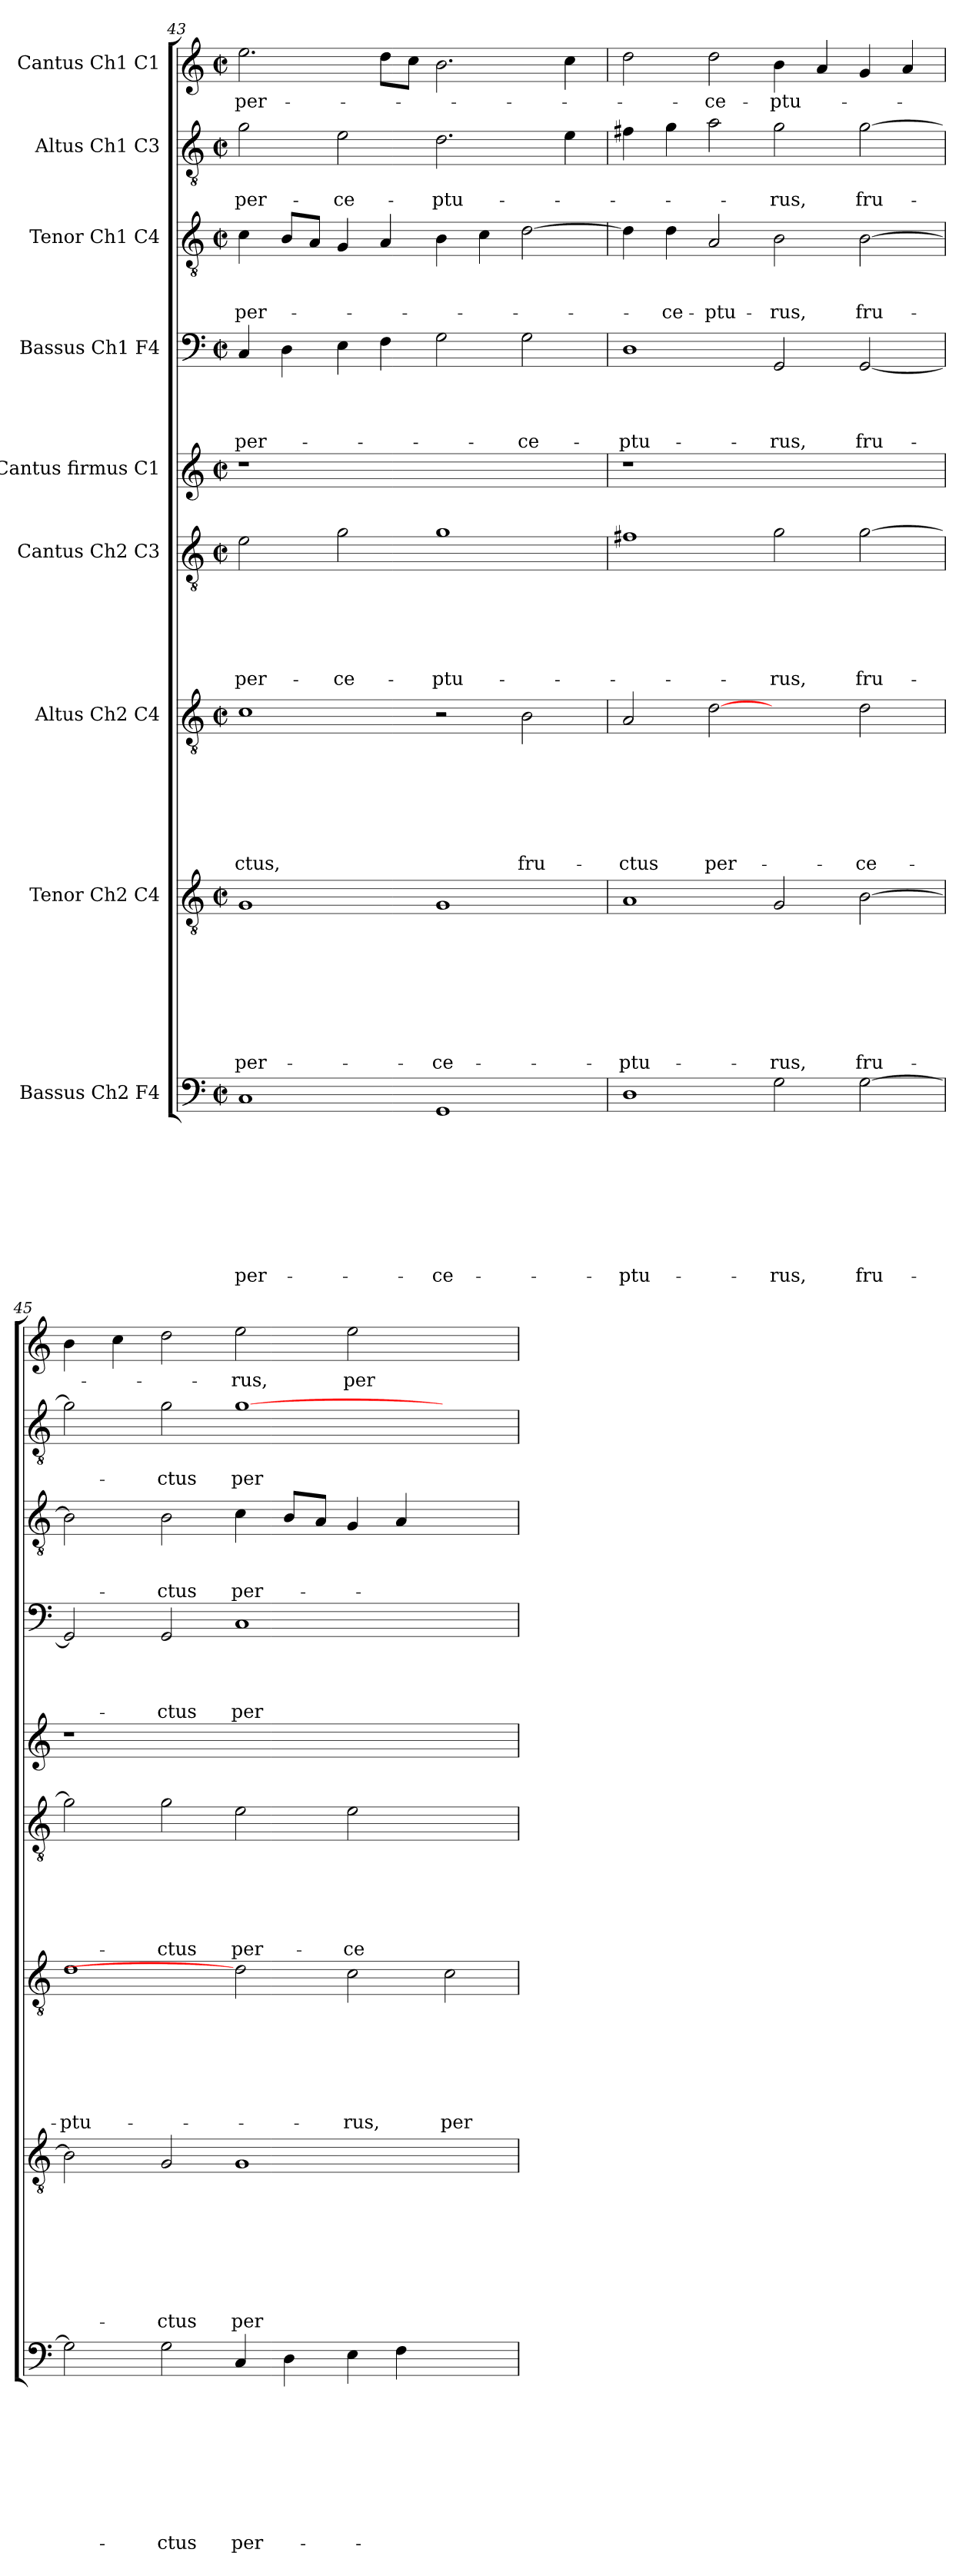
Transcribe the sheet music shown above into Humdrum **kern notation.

**kern	**text	**text	**text	**text	**text	**text	**text	**text	**text	**kern	**text	**text	**text	**text	**text	**text	**text	**text	**kern	**text	**text	**text	**text	**text	**text	**text	**kern	**text	**text	**text	**text	**text	**text	**kern	**kern	**text	**text	**text	**text	**kern	**text	**text	**text	**kern	**text	**text	**kern	**text
*part9	*part9	*part9	*part9	*part9	*part9	*part9	*part9	*part9	*part9	*part8	*part8	*part8	*part8	*part8	*part8	*part8	*part8	*part8	*part7	*part7	*part7	*part7	*part7	*part7	*part7	*part7	*part6	*part6	*part6	*part6	*part6	*part6	*part6	*part5	*part4	*part4	*part4	*part4	*part4	*part3	*part3	*part3	*part3	*part2	*part2	*part2	*part1	*part1
*staff9	*staff9	*staff9	*staff9	*staff9	*staff9	*staff9	*staff9	*staff9	*staff9	*staff8	*staff8	*staff8	*staff8	*staff8	*staff8	*staff8	*staff8	*staff8	*staff7	*staff7	*staff7	*staff7	*staff7	*staff7	*staff7	*staff7	*staff6	*staff6	*staff6	*staff6	*staff6	*staff6	*staff6	*staff5	*staff4	*staff4	*staff4	*staff4	*staff4	*staff3	*staff3	*staff3	*staff3	*staff2	*staff2	*staff2	*staff1	*staff1
*I"Bassus Ch2 F4	*	*	*	*	*	*	*	*	*	*I"Tenor Ch2 C4	*	*	*	*	*	*	*	*	*I"Altus Ch2 C4	*	*	*	*	*	*	*	*I"Cantus Ch2 C3	*	*	*	*	*	*	*I"Cantus  firmus C1	*I"Bassus Ch1 F4	*	*	*	*	*I"Tenor Ch1 C4	*	*	*	*I"Altus Ch1 C3	*	*	*I"Cantus Ch1 C1	*
*clefF4	*	*	*	*	*	*	*	*	*	*clefGv2	*	*	*	*	*	*	*	*	*clefGv2	*	*	*	*	*	*	*	*clefGv2	*	*	*	*	*	*	*clefG2	*clefF4	*	*	*	*	*clefGv2	*	*	*	*clefGv2	*	*	*clefG2	*
*k[]	*	*	*	*	*	*	*	*	*	*k[]	*	*	*	*	*	*	*	*	*k[]	*	*	*	*	*	*	*	*k[]	*	*	*	*	*	*	*k[]	*k[]	*	*	*	*	*k[]	*	*	*	*k[]	*	*	*k[]	*
*C:	*	*	*	*	*	*	*	*	*	*C:	*	*	*	*	*	*	*	*	*C:	*	*	*	*	*	*	*	*C:	*	*	*	*	*	*	*C:	*C:	*	*	*	*	*C:	*	*	*	*C:	*	*	*C:	*
*M2/2	*	*	*	*	*	*	*	*	*	*M2/2	*	*	*	*	*	*	*	*	*M2/2	*	*	*	*	*	*	*	*M2/2	*	*	*	*	*	*	*M2/2	*M2/2	*	*	*	*	*M2/2	*	*	*	*M2/2	*	*	*M2/2	*
*met(c|)	*	*	*	*	*	*	*	*	*	*met(c|)	*	*	*	*	*	*	*	*	*met(c|)	*	*	*	*	*	*	*	*met(c|)	*	*	*	*	*	*	*met(c|)	*met(c|)	*	*	*	*	*met(c|)	*	*	*	*met(c|)	*	*	*met(c|)	*
=43	=43	=43	=43	=43	=43	=43	=43	=43	=43	=43	=43	=43	=43	=43	=43	=43	=43	=43	=43	=43	=43	=43	=43	=43	=43	=43	=43	=43	=43	=43	=43	=43	=43	=43	=43	=43	=43	=43	=43	=43	=43	=43	=43	=43	=43	=43	=43	=43
1C	.	.	.	.	.	.	.	.	per-	1G	.	.	.	.	.	.	.	per-	1c	.	.	.	.	.	.	-ctus,	2e\	.	.	.	.	.	per-	1r	4C/	.	.	.	per-	4c\	.	.	per-	2g\	.	per-	2.ee\	per-
.	.	.	.	.	.	.	.	.	.	.	.	.	.	.	.	.	.	.	.	.	.	.	.	.	.	.	.	.	.	.	.	.	.	.	4D\	.	.	.	.	8B/L	.	.	.	.	.	.	.	.
.	.	.	.	.	.	.	.	.	.	.	.	.	.	.	.	.	.	.	.	.	.	.	.	.	.	.	.	.	.	.	.	.	.	.	.	.	.	.	.	8A/J	.	.	.	.	.	.	.	.
.	.	.	.	.	.	.	.	.	.	.	.	.	.	.	.	.	.	.	.	.	.	.	.	.	.	.	2g\	.	.	.	.	.	-ce-	.	4E\	.	.	.	.	4G/	.	.	.	2e\	.	-ce-	.	.
.	.	.	.	.	.	.	.	.	.	.	.	.	.	.	.	.	.	.	.	.	.	.	.	.	.	.	.	.	.	.	.	.	.	.	4F\	.	.	.	.	4A/	.	.	.	.	.	.	8dd\L	.
.	.	.	.	.	.	.	.	.	.	.	.	.	.	.	.	.	.	.	.	.	.	.	.	.	.	.	.	.	.	.	.	.	.	.	.	.	.	.	.	.	.	.	.	.	.	.	8cc\J	.
1GG	.	.	.	.	.	.	.	.	-ce-	1G	.	.	.	.	.	.	.	-ce-	2r	.	.	.	.	.	.	.	1g	.	.	.	.	.	-ptu-	1ryy	2G\	.	.	.	.	4B\	.	.	.	2.d\	.	-ptu-	2.b\	.
.	.	.	.	.	.	.	.	.	.	.	.	.	.	.	.	.	.	.	.	.	.	.	.	.	.	.	.	.	.	.	.	.	.	.	.	.	.	.	.	4c\	.	.	.	.	.	.	.	.
.	.	.	.	.	.	.	.	.	.	.	.	.	.	.	.	.	.	.	2B\	.	.	.	.	.	.	fru-	.	.	.	.	.	.	.	.	2G\	.	.	.	-ce-	[2d\	.	.	.	.	.	.	.	.
.	.	.	.	.	.	.	.	.	.	.	.	.	.	.	.	.	.	.	.	.	.	.	.	.	.	.	.	.	.	.	.	.	.	.	.	.	.	.	.	.	.	.	.	4e\	.	.	4cc\	.
=44	=44	=44	=44	=44	=44	=44	=44	=44	=44	=44	=44	=44	=44	=44	=44	=44	=44	=44	=44	=44	=44	=44	=44	=44	=44	=44	=44	=44	=44	=44	=44	=44	=44	=44	=44	=44	=44	=44	=44	=44	=44	=44	=44	=44	=44	=44	=44	=44
1D	.	.	.	.	.	.	.	.	-ptu-	1A	.	.	.	.	.	.	.	-ptu-	2A/	.	.	.	.	.	.	-ctus	1f#X	.	.	.	.	.	.	1r	1D	.	.	.	-ptu-	4d\]	.	.	.	4f#X\	.	.	2dd\	.
.	.	.	.	.	.	.	.	.	.	.	.	.	.	.	.	.	.	.	.	.	.	.	.	.	.	.	.	.	.	.	.	.	.	.	.	.	.	.	.	4d\	.	.	-ce-	4g\	.	.	.	.
.	.	.	.	.	.	.	.	.	.	.	.	.	.	.	.	.	.	.	[2d	.	.	.	.	.	.	per-	.	.	.	.	.	.	.	.	.	.	.	.	.	2A/	.	.	-ptu-	2a\	.	.	2dd\	-ce-
2G\	.	.	.	.	.	.	.	.	-rus,	2G/	.	.	.	.	.	.	.	-rus,	2ryy	.	.	.	.	.	.	.	2g\	.	.	.	.	.	-rus,	1ryy	2GG/	.	.	.	-rus,	2B\	.	.	-rus,	2g\	.	-rus,	4b\	-ptu-
.	.	.	.	.	.	.	.	.	.	.	.	.	.	.	.	.	.	.	.	.	.	.	.	.	.	.	.	.	.	.	.	.	.	.	.	.	.	.	.	.	.	.	.	.	.	.	4a/	.
[2G\	.	.	.	.	.	.	.	.	fru-	[2B\	.	.	.	.	.	.	.	fru-	2d\	.	.	.	.	.	.	-ce-	[2g\	.	.	.	.	.	fru-	.	[2GG/	.	.	.	fru-	[2B\	.	.	fru-	[2g\	.	fru-	4g/	.
.	.	.	.	.	.	.	.	.	.	.	.	.	.	.	.	.	.	.	.	.	.	.	.	.	.	.	.	.	.	.	.	.	.	.	.	.	.	.	.	.	.	.	.	.	.	.	4a/	.
=45	=45	=45	=45	=45	=45	=45	=45	=45	=45	=45	=45	=45	=45	=45	=45	=45	=45	=45	=45	=45	=45	=45	=45	=45	=45	=45	=45	=45	=45	=45	=45	=45	=45	=45	=45	=45	=45	=45	=45	=45	=45	=45	=45	=45	=45	=45	=45	=45
2G\]	.	.	.	.	.	.	.	.	.	2B\]	.	.	.	.	.	.	.	.	1d	.	.	.	.	.	.	-ptu-	2g\]	.	.	.	.	.	.	1r	2GG/]	.	.	.	.	2B\]	.	.	.	2g\]	.	.	4b\	.
.	.	.	.	.	.	.	.	.	.	.	.	.	.	.	.	.	.	.	.	.	.	.	.	.	.	.	.	.	.	.	.	.	.	.	.	.	.	.	.	.	.	.	.	.	.	.	4cc\	.
2G\	.	.	.	.	.	.	.	.	-ctus	2G/	.	.	.	.	.	.	.	-ctus	.	.	.	.	.	.	.	.	2g\	.	.	.	.	.	-ctus	.	2GG/	.	.	.	-ctus	2B\	.	.	-ctus	2g\	.	-ctus	2dd\	.
4C/	.	.	.	.	.	.	.	.	per-	1G	.	.	.	.	.	.	.	per-	2d]	.	.	.	.	.	.	.	2e\	.	.	.	.	.	per-	1.ryy	1C	.	.	.	per-	4c\	.	.	per-	[1g	.	per-	2ee\	-rus,
4D\	.	.	.	.	.	.	.	.	.	.	.	.	.	.	.	.	.	.	.	.	.	.	.	.	.	.	.	.	.	.	.	.	.	.	.	.	.	.	.	8B/L	.	.	.	.	.	.	.	.
.	.	.	.	.	.	.	.	.	.	.	.	.	.	.	.	.	.	.	.	.	.	.	.	.	.	.	.	.	.	.	.	.	.	.	.	.	.	.	.	8A/J	.	.	.	.	.	.	.	.
4E\	.	.	.	.	.	.	.	.	.	.	.	.	.	.	.	.	.	.	2c\	.	.	.	.	.	.	-rus,	2e\	.	.	.	.	.	-ce-	.	.	.	.	.	.	4G/	.	.	.	.	.	.	2ee\	per-
4F\	.	.	.	.	.	.	.	.	.	.	.	.	.	.	.	.	.	.	.	.	.	.	.	.	.	.	.	.	.	.	.	.	.	.	.	.	.	.	.	4A/	.	.	.	.	.	.	.	.
2ryy	.	.	.	.	.	.	.	.	.	2ryy	.	.	.	.	.	.	.	.	2c\	.	.	.	.	.	.	per-	2ryy	.	.	.	.	.	.	.	2ryy	.	.	.	.	2ryy	.	.	.	2ryy	.	.	2ryy	.
=	=	=	=	=	=	=	=	=	=	=	=	=	=	=	=	=	=	=	=	=	=	=	=	=	=	=	=	=	=	=	=	=	=	=	=	=	=	=	=	=	=	=	=	=	=	=	=	=
*-	*-	*-	*-	*-	*-	*-	*-	*-	*-	*-	*-	*-	*-	*-	*-	*-	*-	*-	*-	*-	*-	*-	*-	*-	*-	*-	*-	*-	*-	*-	*-	*-	*-	*-	*-	*-	*-	*-	*-	*-	*-	*-	*-	*-	*-	*-	*-	*-
